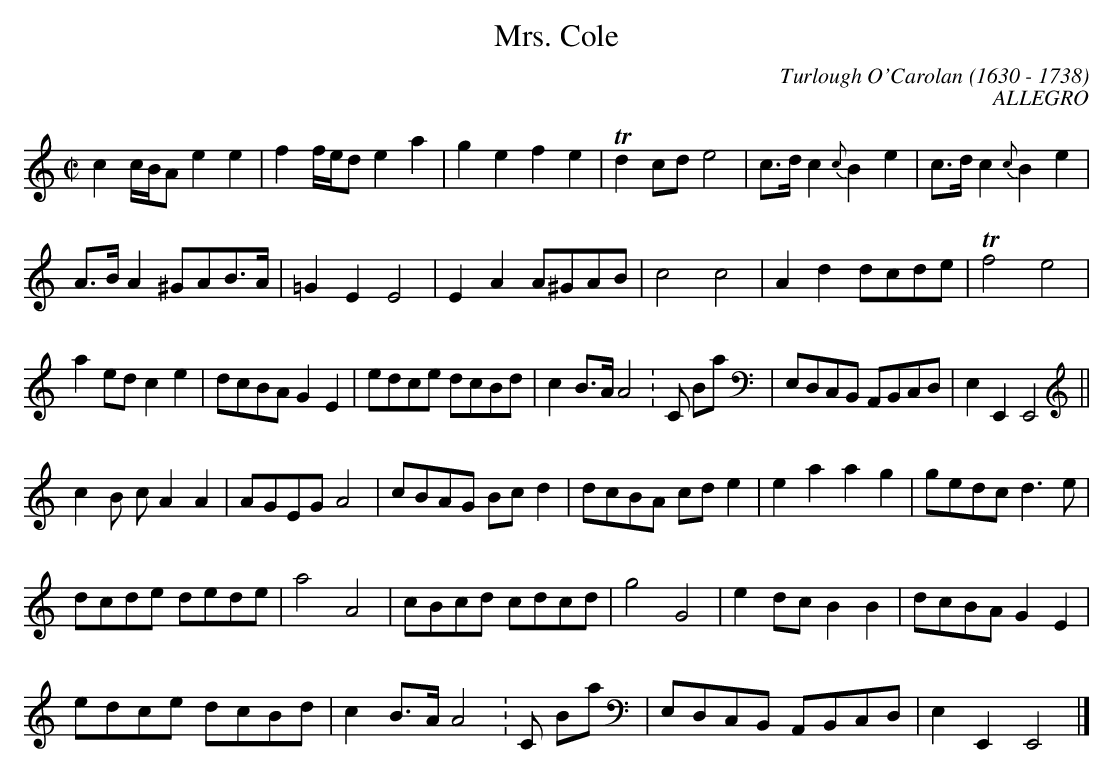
X:1occ
T:Mrs. Cole
C:Turlough O'Carolan (1630 - 1738)
C:ALLEGRO
M:C|
L:1/8
K:C
c2c/2B/2A e2e2|f2f/2e/2d e2a2|g2e2f2e2| Td2cd e4|c3/2d/2 c2{c}B2e2|c3/2d/2 c2{c}B2e2|
A3/2B/2 A2^GAB3/2A/2|=G2E2E4|E2A2A^GAB|c4c4|A2d2dcde| Tf4e4|
a2ed c2e2|dcBA G2E2|edce dcBd|c2B3/2A/2 A4K:C Bass|E,D,C,B,, A,,B,,C,D,|E,2E,,2E,,4||
K:C Treble
c2B c A2A2|AGEG A4|cBAG Bc d2|dcBA cd e2|e2a2a2g2|gedc d3e|
dcde dede|a4A4|cBcd cdcd|g4G4|e2dc B2B2|dcBA G2E2|
edce dcBd|c2B3/2A/2 A4K:C Bass|E,D,C,B,, A,,B,,C,D,|E,2E,,2E,,4|]
